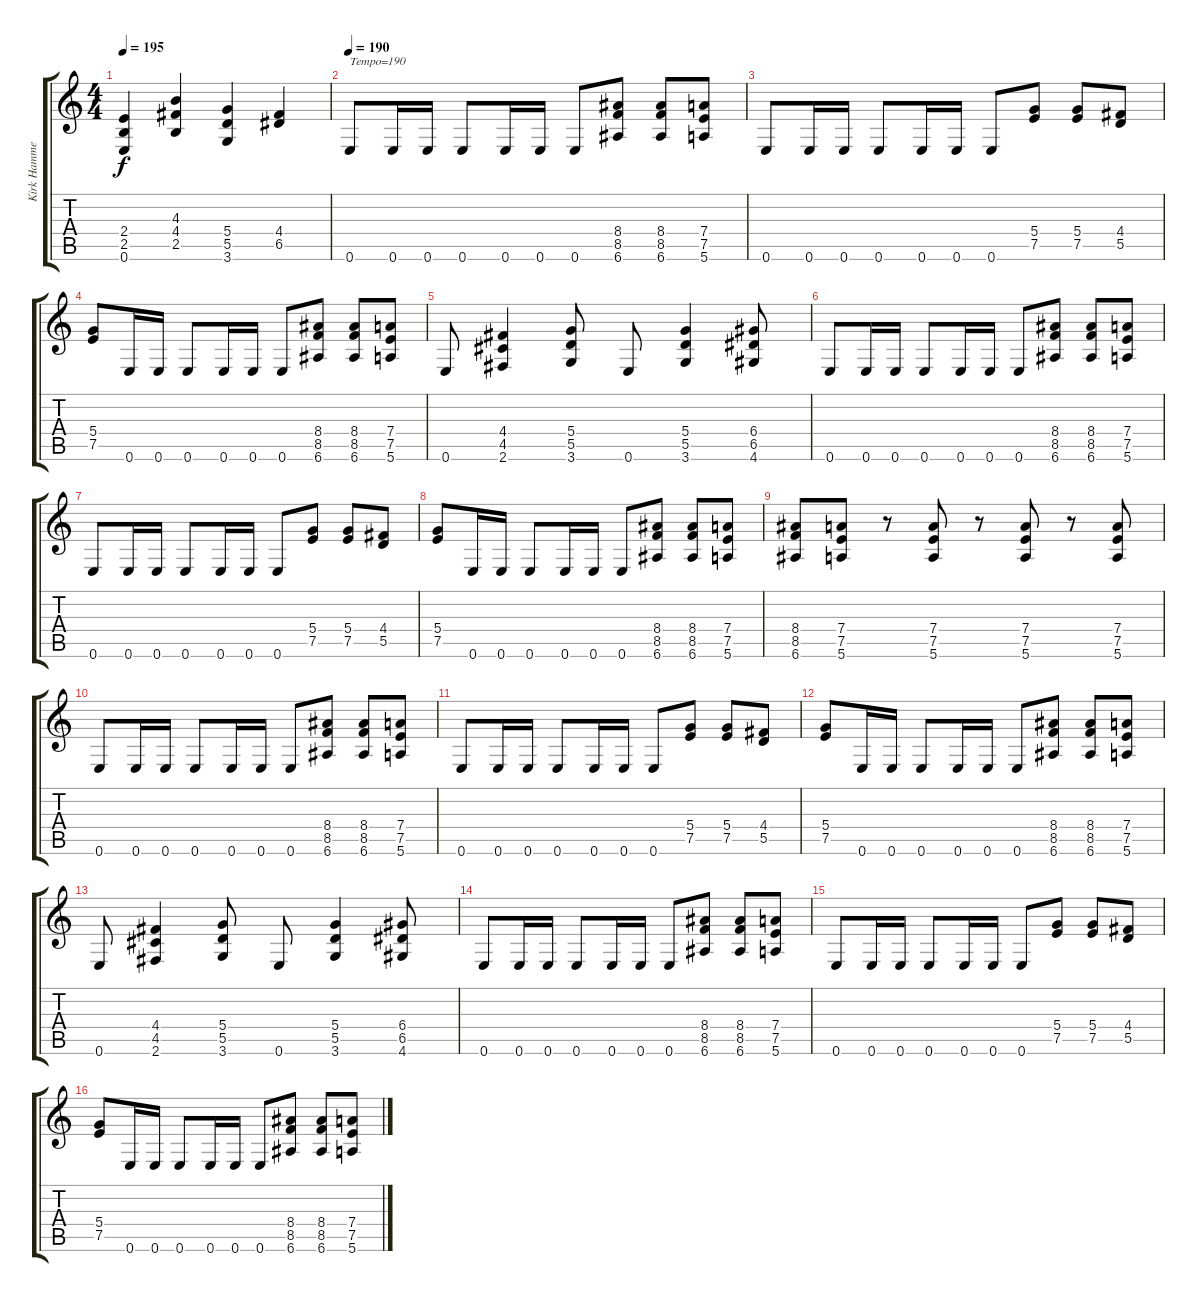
\track ("Kirk Hammett" "Kirk Hamme") {instrument overdrivenguitar}
\staff {score tabs}
\tuning (E4 B3 G3 D3 A2 E2) {hide}
\ts (4 4)
\tempo 195
\tempo 95
\tempo 195
\clef g2
\ks c
(2.4 2.5 0.6).4{dy f instrument overdrivenguitar} (4.3 4.4 2.5).4 (5.4 5.5 3.6).4 (4.4 6.5).4 |
\tempo 190
0.6.8{txt "Tempo=190"} 0.6.16 0.6.16 0.6.8 0.6.16 0.6.16 0.6.8 (8.4 8.5 6.6).8 (8.4 8.5 6.6).8 (7.4 7.5 5.6).8 |
0.6.8 0.6.16 0.6.16 0.6.8 0.6.16 0.6.16 0.6.8 (5.4 7.5).8 (5.4 7.5).8 (4.4 5.5).8 |
(5.4 7.5).8 0.6.16 0.6.16 0.6.8 0.6.16 0.6.16 0.6.8 (8.4 8.5 6.6).8 (8.4 8.5 6.6).8 (7.4 7.5 5.6).8 |
0.6.8 (4.4 4.5 2.6).4 (5.4 5.5 3.6).8 0.6.8 (5.4 5.5 3.6).4 (6.4 6.5 4.6).8 |
0.6.8 0.6.16 0.6.16 0.6.8 0.6.16 0.6.16 0.6.8 (8.4 8.5 6.6).8 (8.4 8.5 6.6).8 (7.4 7.5 5.6).8 |
0.6.8 0.6.16 0.6.16 0.6.8 0.6.16 0.6.16 0.6.8 (5.4 7.5).8 (5.4 7.5).8 (4.4 5.5).8 |
(5.4 7.5).8 0.6.16 0.6.16 0.6.8 0.6.16 0.6.16 0.6.8 (8.4 8.5 6.6).8 (8.4 8.5 6.6).8 (7.4 7.5 5.6).8 |
(8.4 8.5 6.6).8 (7.4 7.5 5.6).8 r.8 (7.4 7.5 5.6).8 r.8 (7.4 7.5 5.6).8 r.8 (7.4 7.5 5.6).8 |
0.6.8 0.6.16 0.6.16 0.6.8 0.6.16 0.6.16 0.6.8 (8.4 8.5 6.6).8 (8.4 8.5 6.6).8 (7.4 7.5 5.6).8 |
0.6.8 0.6.16 0.6.16 0.6.8 0.6.16 0.6.16 0.6.8 (5.4 7.5).8 (5.4 7.5).8 (4.4 5.5).8 |
(5.4 7.5).8 0.6.16 0.6.16 0.6.8 0.6.16 0.6.16 0.6.8 (8.4 8.5 6.6).8 (8.4 8.5 6.6).8 (7.4 7.5 5.6).8 |
0.6.8 (4.4 4.5 2.6).4 (5.4 5.5 3.6).8 0.6.8 (5.4 5.5 3.6).4 (6.4 6.5 4.6).8 |
0.6.8 0.6.16 0.6.16 0.6.8 0.6.16 0.6.16 0.6.8 (8.4 8.5 6.6).8 (8.4 8.5 6.6).8 (7.4 7.5 5.6).8 |
0.6.8 0.6.16 0.6.16 0.6.8 0.6.16 0.6.16 0.6.8 (5.4 7.5).8 (5.4 7.5).8 (4.4 5.5).8 |
(5.4 7.5).8 0.6.16 0.6.16 0.6.8 0.6.16 0.6.16 0.6.8 (8.4 8.5 6.6).8 (8.4 8.5 6.6).8 (7.4 7.5 5.6).8
